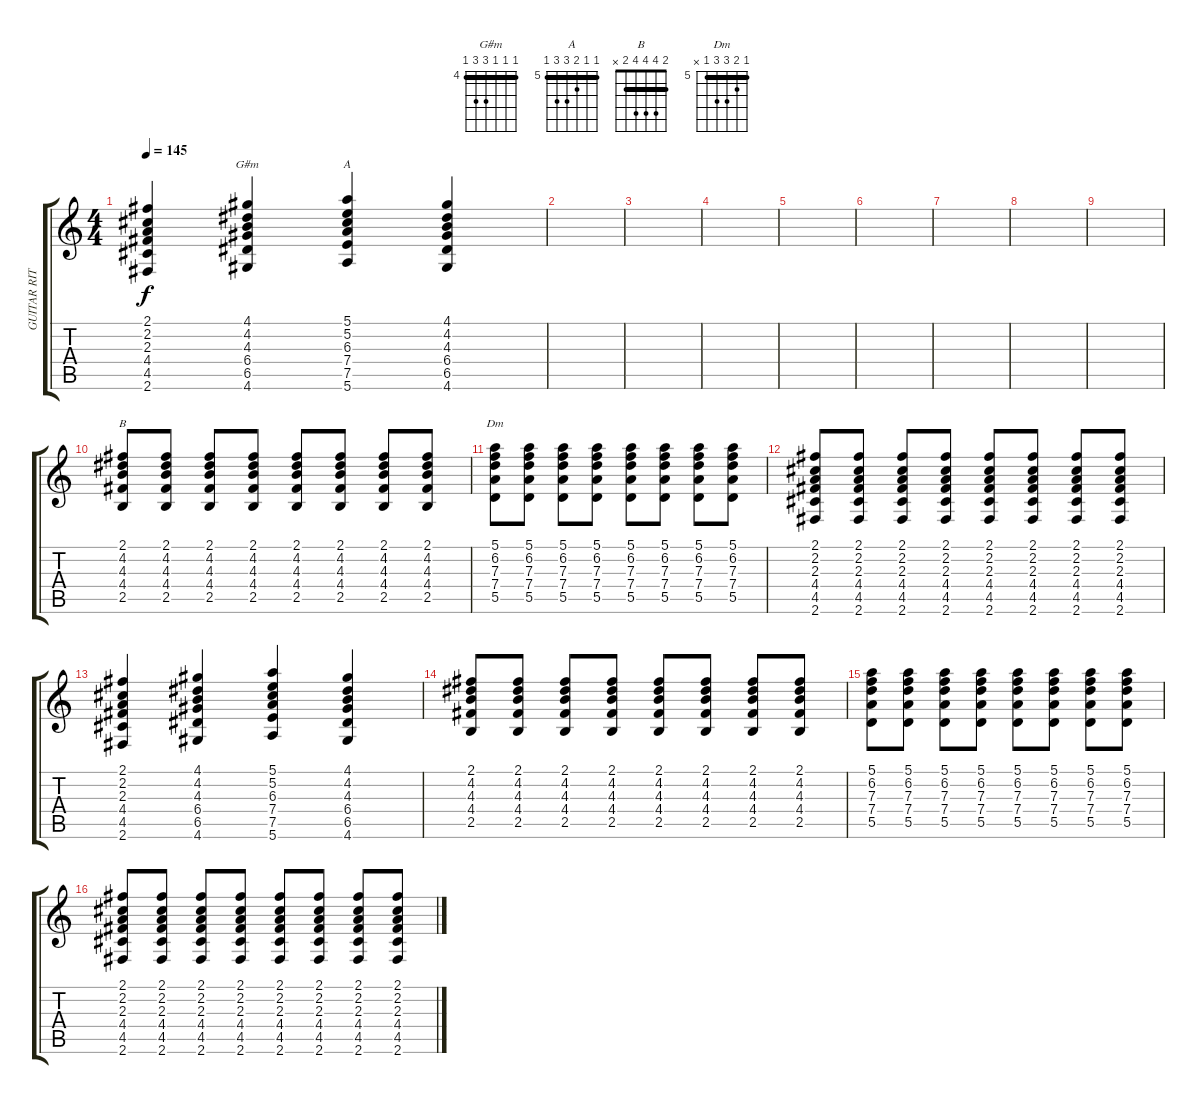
\track ("GUITAR RITMICA" "GUITAR RIT") {instrument acousticguitarsteel}
\staff {score tabs}
\tuning (E4 B3 G3 D3 A2 E2) {hide}
\chord ("G#m" 4 4 4 6 6 4) {firstfret 4 barre 4}
\chord ("A" 5 5 6 7 7 5) {firstfret 5 barre 5}
\chord ("B" 2 4 4 4 2 x) {barre 2}
\chord ("Dm" 5 6 7 7 5 x) {firstfret 5 barre 5}
\ts (4 4)
\tempo 145
\clef g2
\ks c
(2.1 2.2 2.3 4.4 4.5 2.6).4{dy f} (4.1 4.2 4.3 6.4 6.5 4.6).4{ch "G#m"} (5.1 5.2 6.3 7.4 7.5 5.6).4{ch "A"} (4.1 4.2 4.3 6.4 6.5 4.6).4 |
|
|
|
|
|
|
|
|
(2.1 4.2 4.3 4.4 2.5).8{ch "B"} (2.1 4.2 4.3 4.4 2.5).8 (2.1 4.2 4.3 4.4 2.5).8 (2.1 4.2 4.3 4.4 2.5).8 (2.1 4.2 4.3 4.4 2.5).8 (2.1 4.2 4.3 4.4 2.5).8 (2.1 4.2 4.3 4.4 2.5).8 (2.1 4.2 4.3 4.4 2.5).8 |
(5.1 6.2 7.3 7.4 5.5).8{ch "Dm"} (5.1 6.2 7.3 7.4 5.5).8 (5.1 6.2 7.3 7.4 5.5).8 (5.1 6.2 7.3 7.4 5.5).8 (5.1 6.2 7.3 7.4 5.5).8 (5.1 6.2 7.3 7.4 5.5).8 (5.1 6.2 7.3 7.4 5.5).8 (5.1 6.2 7.3 7.4 5.5).8 |
(2.1 2.2 2.3 4.4 4.5 2.6).8 (2.1 2.2 2.3 4.4 4.5 2.6).8 (2.1 2.2 2.3 4.4 4.5 2.6).8 (2.1 2.2 2.3 4.4 4.5 2.6).8 (2.1 2.2 2.3 4.4 4.5 2.6).8 (2.1 2.2 2.3 4.4 4.5 2.6).8 (2.1 2.2 2.3 4.4 4.5 2.6).8 (2.1 2.2 2.3 4.4 4.5 2.6).8 |
(2.1 2.2 2.3 4.4 4.5 2.6).4 (4.1 4.2 4.3 6.4 6.5 4.6).4 (5.1 5.2 6.3 7.4 7.5 5.6).4 (4.1 4.2 4.3 6.4 6.5 4.6).4 |
(2.1 4.2 4.3 4.4 2.5).8 (2.1 4.2 4.3 4.4 2.5).8 (2.1 4.2 4.3 4.4 2.5).8 (2.1 4.2 4.3 4.4 2.5).8 (2.1 4.2 4.3 4.4 2.5).8 (2.1 4.2 4.3 4.4 2.5).8 (2.1 4.2 4.3 4.4 2.5).8 (2.1 4.2 4.3 4.4 2.5).8 |
(5.1 6.2 7.3 7.4 5.5).8 (5.1 6.2 7.3 7.4 5.5).8 (5.1 6.2 7.3 7.4 5.5).8 (5.1 6.2 7.3 7.4 5.5).8 (5.1 6.2 7.3 7.4 5.5).8 (5.1 6.2 7.3 7.4 5.5).8 (5.1 6.2 7.3 7.4 5.5).8 (5.1 6.2 7.3 7.4 5.5).8 |
(2.1 2.2 2.3 4.4 4.5 2.6).8 (2.1 2.2 2.3 4.4 4.5 2.6).8 (2.1 2.2 2.3 4.4 4.5 2.6).8 (2.1 2.2 2.3 4.4 4.5 2.6).8 (2.1 2.2 2.3 4.4 4.5 2.6).8 (2.1 2.2 2.3 4.4 4.5 2.6).8 (2.1 2.2 2.3 4.4 4.5 2.6).8 (2.1 2.2 2.3 4.4 4.5 2.6).8
